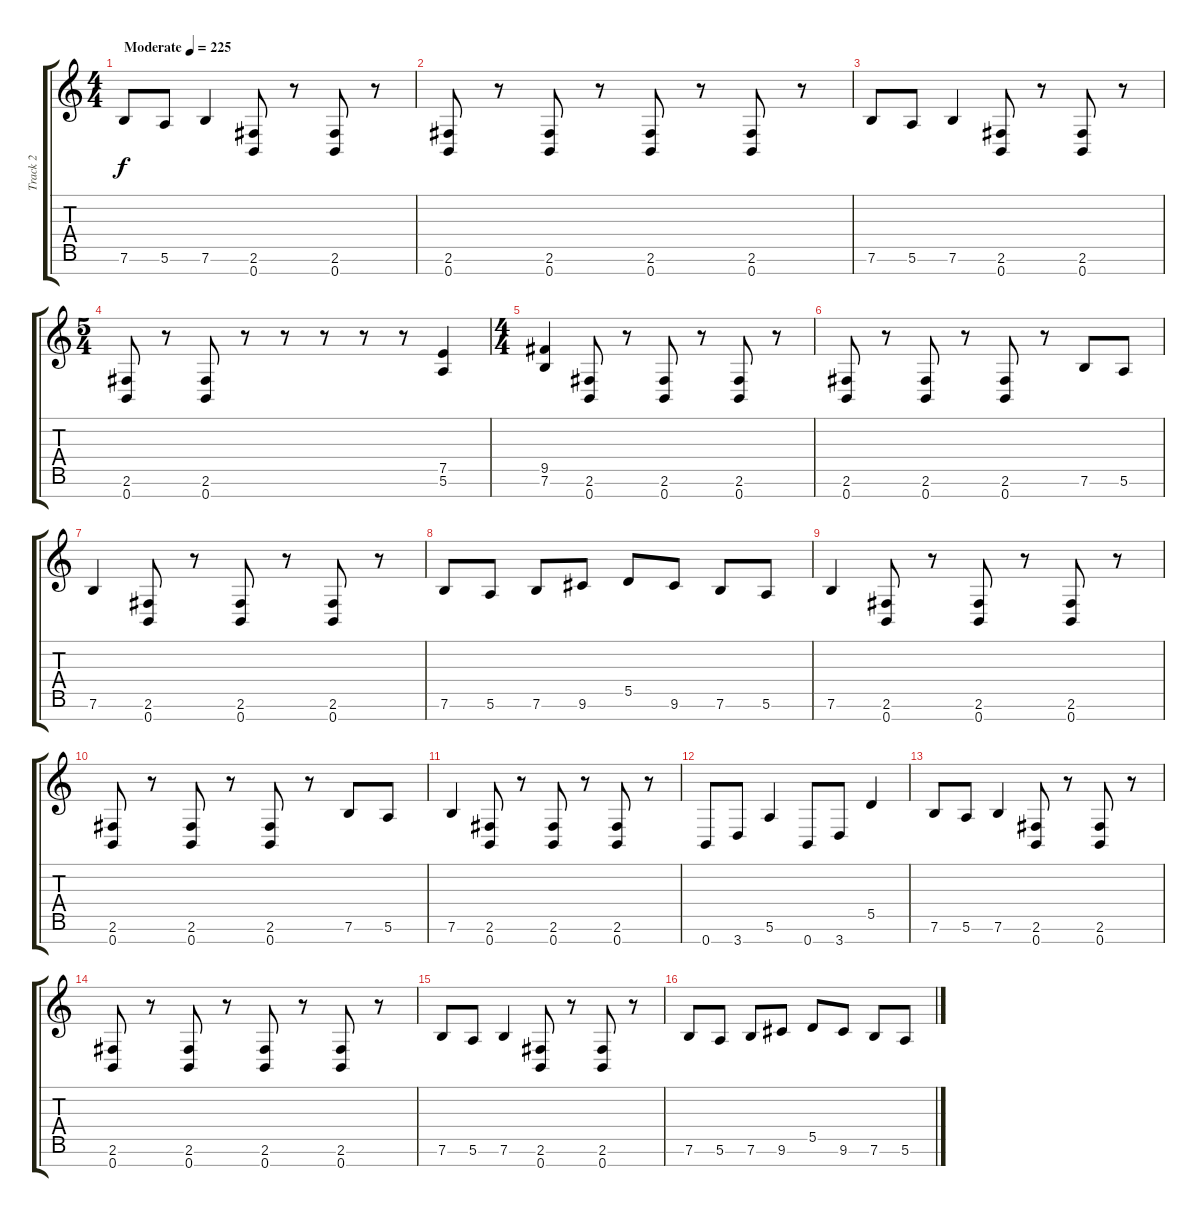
\track ("Track 2" "Track 2") {instrument distortionguitar}
\staff {score tabs}
\tuning (E4 B3 G3 D3 A2 E2 B1) {hide}
\ts (4 4)
\tempo (225 "Moderate")
\clef g2
\ks c
7.6.8{dy f instrument distortionguitar} 5.6.8 7.6.4 (2.6 0.7).8 r.8 (2.6 0.7).8 r.8 |
(2.6 0.7).8 r.8 (2.6 0.7).8 r.8 (2.6 0.7).8 r.8 (2.6 0.7).8 r.8 |
7.6.8 5.6.8 7.6.4 (2.6 0.7).8 r.8 (2.6 0.7).8 r.8 |
\ts (5 4)
(2.6 0.7).8 r.8 (2.6 0.7).8 r.8 r.8 r.8 r.8 r.8 (7.5 5.6).4 |
\ts (4 4)
(9.5 7.6).4 (2.6 0.7).8 r.8 (2.6 0.7).8 r.8 (2.6 0.7).8 r.8 |
(2.6 0.7).8 r.8 (2.6 0.7).8 r.8 (2.6 0.7).8 r.8 7.6.8 5.6.8 |
7.6.4 (2.6 0.7).8 r.8 (2.6 0.7).8 r.8 (2.6 0.7).8 r.8 |
7.6.8 5.6.8 7.6.8 9.6.8 5.5.8 9.6.8 7.6.8 5.6.8 |
7.6.4 (2.6 0.7).8 r.8 (2.6 0.7).8 r.8 (2.6 0.7).8 r.8 |
(2.6 0.7).8 r.8 (2.6 0.7).8 r.8 (2.6 0.7).8 r.8 7.6.8 5.6.8 |
7.6.4 (2.6 0.7).8 r.8 (2.6 0.7).8 r.8 (2.6 0.7).8 r.8 |
0.7.8 3.7.8 5.6.4 0.7.8 3.7.8 5.5.4 |
7.6.8 5.6.8 7.6.4 (2.6 0.7).8 r.8 (2.6 0.7).8 r.8 |
(2.6 0.7).8 r.8 (2.6 0.7).8 r.8 (2.6 0.7).8 r.8 (2.6 0.7).8 r.8 |
7.6.8 5.6.8 7.6.4 (2.6 0.7).8 r.8 (2.6 0.7).8 r.8 |
7.6.8 5.6.8 7.6.8 9.6.8 5.5.8 9.6.8 7.6.8 5.6.8
